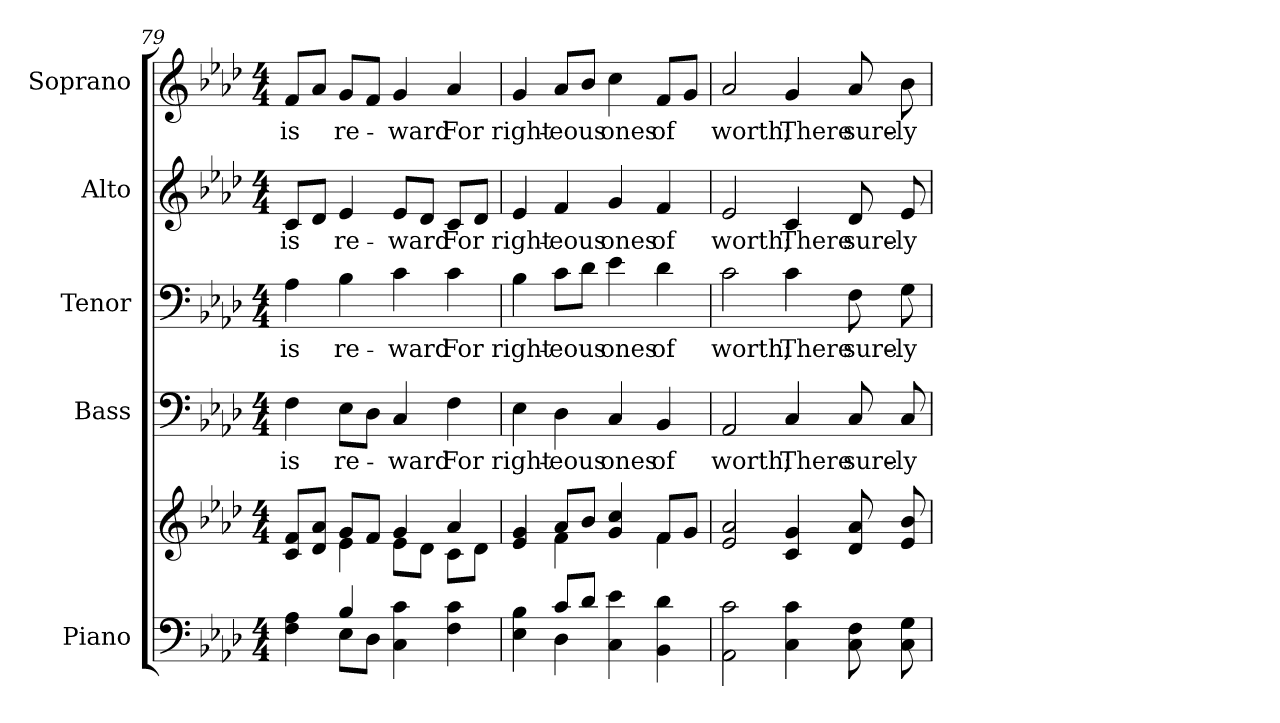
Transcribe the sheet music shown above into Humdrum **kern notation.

**kern	**kern	**kern	**text	**kern	**text	**kern	**text	**kern	**text
*part5	*part5	*part4	*part4	*part3	*part3	*part2	*part2	*part1	*part1
*staff6	*staff5	*staff4	*staff4	*staff3	*staff3	*staff2	*staff2	*staff1	*staff1
*I"Piano	*	*I"Bass	*	*I"Tenor	*	*I"Alto	*	*I"Soprano	*
*I'Pno.	*	*I'B.	*	*I'T.	*	*I'A.	*	*I'S.	*
*clefF4	*clefG2	*clefF4	*	*clefF4	*	*clefG2	*	*clefG2	*
*k[b-e-a-d-]	*k[b-e-a-d-]	*k[b-e-a-d-]	*	*k[b-e-a-d-]	*	*k[b-e-a-d-]	*	*k[b-e-a-d-]	*
*A-:	*A-:	*A-:	*	*A-:	*	*A-:	*	*A-:	*
*M4/4	*M4/4	*M4/4	*	*M4/4	*	*M4/4	*	*M4/4	*
=79	=79	=79	=79	=79	=79	=79	=79	=79	=79
*^	*^	*	*	*	*	*	*	*	*
!	!	!	!	!	!LO:LY:b:color=#000000	!	!	!	!	!	!
!	!	!	!	!	!	!	!LO:LY:b:color=#000000	!	!	!	!
!	!	!	!	!	!	!	!	!	!LO:LY:b:color=#000000	!	!
!	!	!	!	!	!	!	!	!	!	!	!LO:LY:b:color=#000000
4Fi\ 4A-i	4ryy	8ci/ 8fiL	4ryy	4Fi\	is	4A-i\	is	8ci/L	is	8fi/L	is
.	.	8d-i/ 8a-iJ	.	.	.	.	.	8d-i/J	.	8a-i/J	.
!	!	!	!	!	!LO:LY:b:color=#000000	!	!	!	!	!	!
!	!	!	!	!	!	!	!LO:LY:b:color=#000000	!	!	!	!
!	!	!	!	!	!	!	!	!	!LO:LY:b:color=#000000	!	!
!	!	!	!	!	!	!	!	!	!	!	!LO:LY:b:color=#000000
4B-i/	8E-i\L	8gi/L	4e-i\	8E-i\L	re-	4B-i\	re-	4e-i/	re-	8gi/L	re-
.	8D-i\J	8fi/J	.	8D-i\J	.	.	.	.	.	8fi/J	.
!	!	!	!	!	!LO:LY:b:color=#000000	!	!	!	!	!	!
!	!	!	!	!	!	!	!LO:LY:b:color=#000000	!	!	!	!
!	!	!	!	!	!	!	!	!	!LO:LY:b:color=#000000	!	!
!	!	!	!	!	!	!	!	!	!	!	!LO:LY:b:color=#000000
4Ci\ 4ci	2ryy	4gi/	8e-i\L	4Ci/	-ward	4ci\	-ward	8e-i/L	-ward	4gi/	-ward
.	.	.	8d-i\J	.	.	.	.	8d-i/J	.	.	.
!	!	!	!	!	!LO:LY:b:color=#000000	!	!	!	!	!	!
!	!	!	!	!	!	!	!LO:LY:b:color=#000000	!	!	!	!
!	!	!	!	!	!	!	!	!	!LO:LY:b:color=#000000	!	!
!	!	!	!	!	!	!	!	!	!	!	!LO:LY:b:color=#000000
4Fi\ 4ci	.	4a-i/	8ci\L	4Fi\	For	4ci\	For	8ci/L	For	4a-i/	For
.	.	.	8d-i\J	.	.	.	.	8d-i/J	.	.	.
!!LO:PB:g=z
=80	=80	=80	=80	=80	=80	=80	=80	=80	=80	=80	=80
!	!	!	!	!	!LO:LY:b:color=#000000	!	!	!	!	!	!
!	!	!	!	!	!	!	!LO:LY:b:color=#000000	!	!	!	!
!	!	!	!	!	!	!	!	!	!LO:LY:b:color=#000000	!	!
!	!	!	!	!	!	!	!	!	!	!	!LO:LY:b:color=#000000
4E-i\ 4B-i	4ryy	4e-i/ 4gi	4ryy	4E-i\	right-	4B-i\	right-	4e-i/	right-	4gi/	right-
!	!	!	!	!	!LO:LY:b:color=#000000	!	!	!	!	!	!
!	!	!	!	!	!	!	!LO:LY:b:color=#000000	!	!	!	!
!	!	!	!	!	!	!	!	!	!LO:LY:b:color=#000000	!	!
!	!	!	!	!	!	!	!	!	!	!	!LO:LY:b:color=#000000
8ci/L	4D-i\	8a-i/L	4fi\	4D-i\	-eous	8ci\L	-eous	4fi/	-eous	8a-i/L	-eous
8d-i/J	.	8b-i/J	.	.	.	8d-i\J	.	.	.	8b-i/J	.
!	!	!	!	!	!LO:LY:b:color=#000000	!	!	!	!	!	!
!	!	!	!	!	!	!	!LO:LY:b:color=#000000	!	!	!	!
!	!	!	!	!	!	!	!	!	!LO:LY:b:color=#000000	!	!
!	!	!	!	!	!	!	!	!	!	!	!LO:LY:b:color=#000000
4Ci\ 4e-i	2ryy	4gi/ 4cci	4ryy	4Ci/	ones	4e-i\	ones	4gi/	ones	4cci\	ones
!	!	!	!	!	!LO:LY:b:color=#000000	!	!	!	!	!	!
!	!	!	!	!	!	!	!LO:LY:b:color=#000000	!	!	!	!
!	!	!	!	!	!	!	!	!	!LO:LY:b:color=#000000	!	!
!	!	!	!	!	!	!	!	!	!	!	!LO:LY:b:color=#000000
4BB-i\ 4d-i	.	8fi/L	4fi\	4BB-i/	of	4d-i\	of	4fi/	of	8fi/L	of
.	.	8gi/J	.	.	.	.	.	.	.	8gi/J	.
*v	*v	*	*	*	*	*	*	*	*	*	*
*	*v	*v	*	*	*	*	*	*	*	*
=81	=81	=81	=81	=81	=81	=81	=81	=81	=81
!	!	!	!LO:LY:b:color=#000000	!	!	!	!	!	!
!	!	!	!	!	!LO:LY:b:color=#000000	!	!	!	!
!	!	!	!	!	!	!	!LO:LY:b:color=#000000	!	!
!	!	!	!	!	!	!	!	!	!LO:LY:b:color=#000000
2AA-i\ 2ci	2e-i/ 2a-i	2AA-i/	worth;	2ci\	worth;	2e-i/	worth;	2a-i/	worth;
!	!	!	!LO:LY:b:color=#000000	!	!	!	!	!	!
!	!	!	!	!	!LO:LY:b:color=#000000	!	!	!	!
!	!	!	!	!	!	!	!LO:LY:b:color=#000000	!	!
!	!	!	!	!	!	!	!	!	!LO:LY:b:color=#000000
4Ci\ 4ci	4ci/ 4gi	4Ci/	There	4ci\	There	4ci/	There	4gi/	There
!	!	!	!LO:LY:b:color=#000000	!	!	!	!	!	!
!	!	!	!	!	!LO:LY:b:color=#000000	!	!	!	!
!	!	!	!	!	!	!	!LO:LY:b:color=#000000	!	!
!	!	!	!	!	!	!	!	!	!LO:LY:b:color=#000000
8Ci\ 8Fi	8d-i/ 8a-i	8Ci/	sure-	8Fi\	sure-	8d-i/	sure-	8a-i/	sure-
!	!	!	!LO:LY:b:color=#000000	!	!	!	!	!	!
!	!	!	!	!	!LO:LY:b:color=#000000	!	!	!	!
!	!	!	!	!	!	!	!LO:LY:b:color=#000000	!	!
!	!	!	!	!	!	!	!	!	!LO:LY:b:color=#000000
8Ci\ 8Gi	8e-i/ 8b-i	8Ci/	-ly	8Gi\	-ly	8e-i/	-ly	8b-i\	-ly
=	=	=	=	=	=	=	=	=	=
*-	*-	*-	*-	*-	*-	*-	*-	*-	*-
